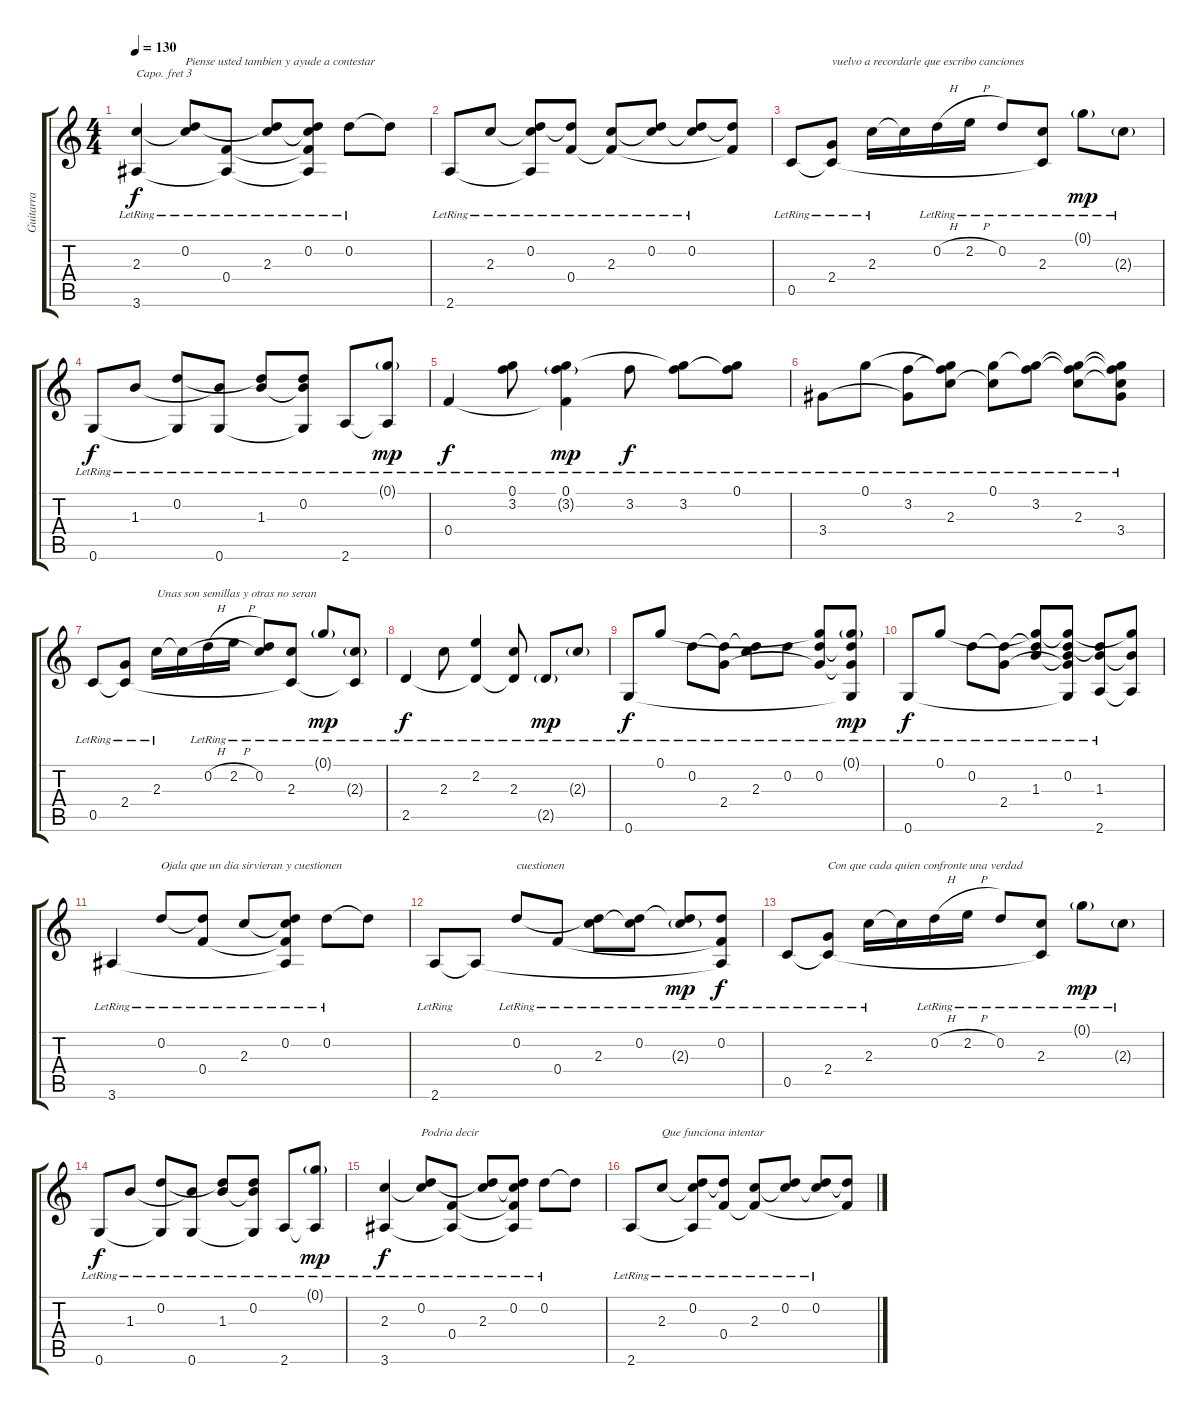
\track ("Guitarra" "Guitarra") {instrument acousticguitarnylon}
\staff {score tabs}
\capo 3
\tuning (E4 B3 G3 D3 A2 E2) {hide}
\ts (4 4)
\tempo 130
\clef g2
\ks c
(2.3{lr} 3.6{lr}).4{dy f} (0.2{lr} 2.3{t}).8{txt "Piense usted tambien y ayude a contestar"} (0.4{lr} 3.6{t}).8 (0.2{t} 2.3{lr}).8 (0.2{lr} 2.3{t} 0.4{t} 3.6{t}).8 0.2{lr}.8 0.2{t}.8 |
2.6{lr}.8 2.3{lr}.8 (0.2{lr} 2.3{t} 2.6{t}).8 (0.2{t} 0.4{lr}).8 (2.3{lr} 0.4{t}).8 (0.2{lr} 2.3{t}).8 (0.2{lr} 2.3{t}).8 (0.2{t} 0.4{t}).8 |
0.5{lr}.8 (2.4{lr} 0.5{t}).8{txt "vuelvo a recordarle que escribo canciones"} 2.3{lr}.16 2.3{t}.16 0.2{h lr}.16 2.2{h lr}.16 0.2{lr}.8 (2.3{lr} 0.5{t}).8 0.1{g lr}.8{dy mp} 2.3{g lr}.8 |
0.6{lr}.8{dy f} 1.3{lr}.8 (0.2{lr} 0.6{t}).8 (1.3{t} 0.6{lr}).8 (0.2{t} 1.3{lr}).8 (0.2{lr} 1.3{t} 0.6{t}).8 2.6{lr}.8 (0.1{g lr} 2.6{t}).8{dy mp} |
0.4{lr}.4{dy f} (0.1{lr} 3.2{lr}).8 (0.1{lr} 3.2{g lr} 0.4{t}).4{dy mp} 3.2{lr}.8{dy f} (0.1{t} 3.2{lr}).8 (0.1{lr} 3.2{t}).8 |
3.4{lr}.8 0.1{lr}.8 (3.2{lr} 3.4{t}).8 (0.1{t} 3.2{t} 2.3{lr}).8 (0.1{lr} 2.3{t}).8 (0.1{t} 3.2{lr}).8 (0.1{t} 3.2{t} 2.3{lr}).8 (0.1{t} 3.2{t} 2.3{t} 3.4{lr}).8 |
0.5{lr}.8 (2.4{lr} 0.5{t}).8 2.3{lr}.16{txt "Unas son semillas y otras no seran"} 2.3{t}.16 0.2{h lr}.16 2.2{h lr}.16 (0.2{lr} 2.3{t}).8 (2.3{lr} 0.5{t}).8 0.1{g lr}.8{dy mp} (2.3{g lr} 0.5{t}).8 |
2.5{lr}.4{dy f} 2.3{lr}.8 (2.2{lr} 2.5{t}).4 (2.3{lr} 2.5{t}).8 2.5{g lr}.8{dy mp} 2.3{g lr}.8 |
0.6{lr}.8{dy f} 0.1{lr}.8 0.2{lr}.8 (0.2{t} 2.4{lr}).8 (0.2{t} 2.3{lr}).8 0.2{lr}.8 (0.1{t} 0.2{lr} 2.4{t}).8 (0.1{g lr} 0.2{t} 2.4{t} 0.6{t}).8{dy mp} |
0.6{lr}.8{dy f} 0.1{lr}.8 0.2{lr}.8 (0.2{t} 2.4{lr}).8 (0.1{t} 0.2{t} 1.3{lr}).8 (0.1{t} 0.2{lr} 1.3{t} 2.4{t} 0.6{t}).8 (0.2{t} 1.3{lr} 2.6{lr}).8 (0.1{t} 1.3{t} 2.6{t}).8 |
3.6{lr}.4 0.2{lr}.8{txt "Ojala que un dia sirvieran y cuestionen"} (0.2{t} 0.4{lr}).8 2.3{lr}.8 (0.2{lr} 2.3{t} 0.4{t} 3.6{t}).8 0.2{lr}.8 0.2{t}.8 |
2.6{lr}.8 2.6{t}.8 0.2{lr}.8{txt "cuestionen"} 0.4{lr}.8 (0.2{t} 2.3{lr}).8 (0.2{lr} 2.3{t}).8 (0.2{t} 2.3{g lr}).8{dy mp} (0.2{lr} 0.4{t} 2.6{t}).8{dy f} |
0.5{lr}.8 (2.4{lr} 0.5{t}).8{txt "Con que cada quien confronte una verdad"} 2.3{lr}.16 2.3{t}.16 0.2{h lr}.16 2.2{h lr}.16 0.2{lr}.8 (2.3{lr} 0.5{t}).8 0.1{g lr}.8{dy mp} 2.3{g lr}.8 |
0.6{lr}.8{dy f} 1.3{lr}.8 (0.2{lr} 0.6{t}).8 (1.3{t} 0.6{lr}).8 (0.2{t} 1.3{lr}).8 (0.2{lr} 1.3{t} 0.6{t}).8 2.6{lr}.8 (0.1{g lr} 2.6{t}).8{dy mp} |
(2.3{lr} 3.6{lr}).4{dy f} (0.2{lr} 2.3{t}).8{txt "Podria decir"} (0.4{lr} 3.6{t}).8 (0.2{t} 2.3{lr}).8 (0.2{lr} 2.3{t} 0.4{t} 3.6{t}).8 0.2{lr}.8 0.2{t}.8 |
2.6{lr}.8 2.3{lr}.8{txt "Que funciona intentar"} (0.2{lr} 2.3{t} 2.6{t}).8 (0.2{t} 0.4{lr}).8 (2.3{lr} 0.4{t}).8 (0.2{lr} 2.3{t}).8 (0.2{lr} 2.3{t}).8 (0.2{t} 0.4{t}).8
